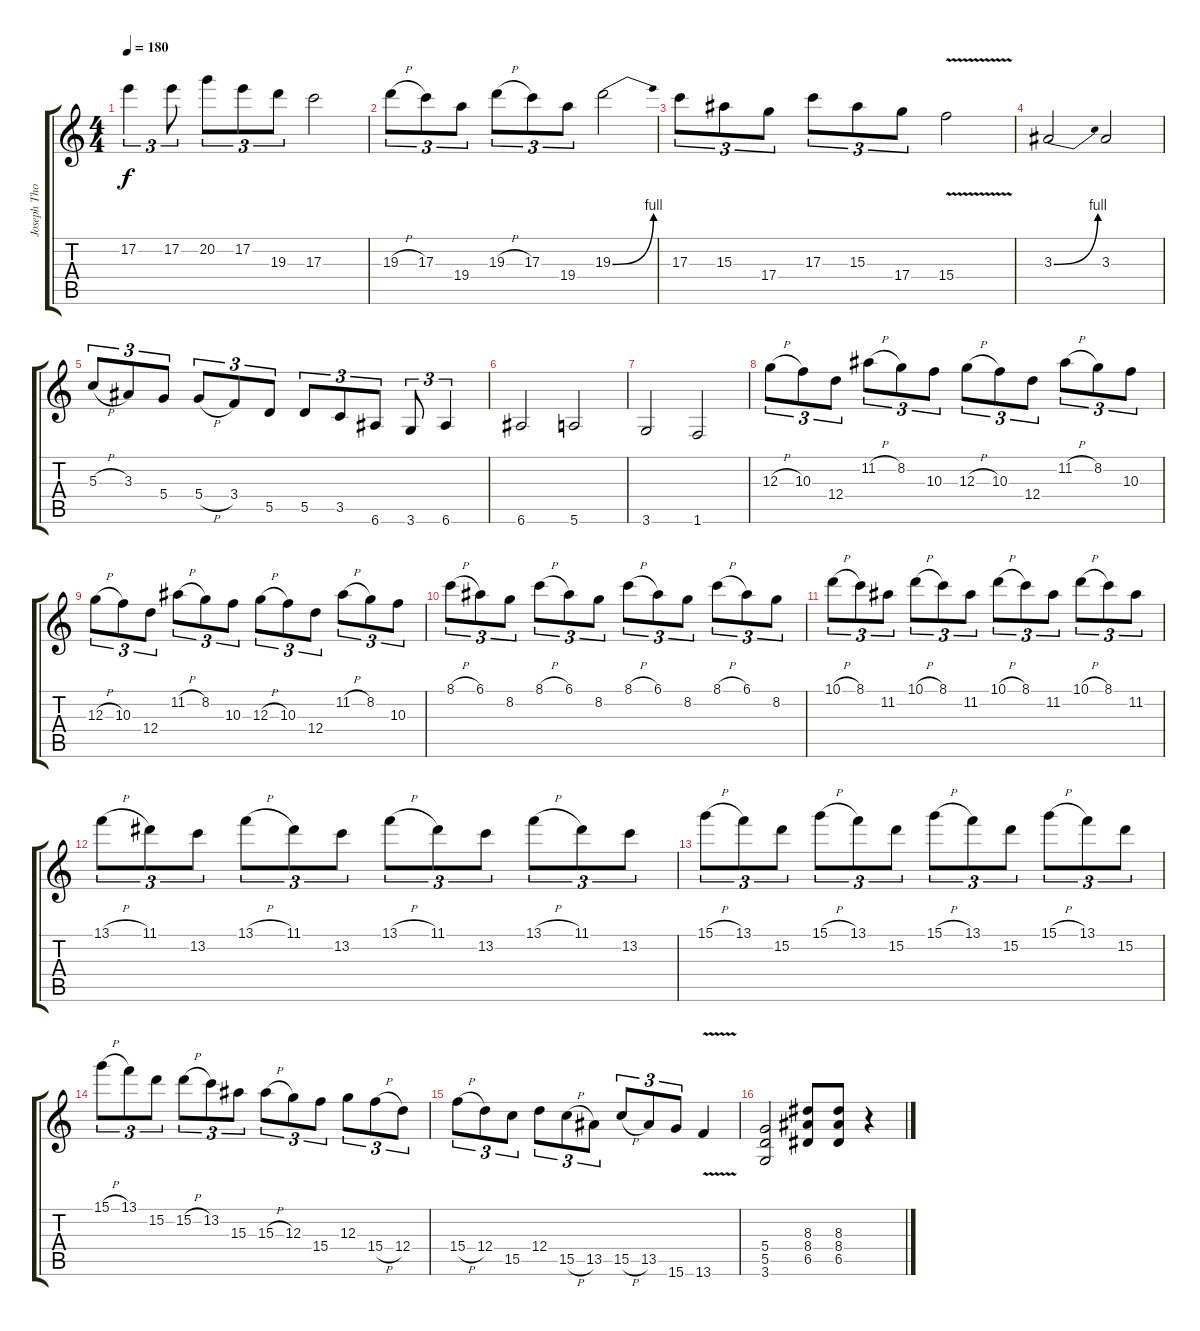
\track ("Joseph Tholl" "Joseph Tho") {instrument overdrivenguitar}
\staff {score tabs}
\tuning (E4 B3 G3 D3 A2 E2) {hide}
\ts (4 4)
\tempo 180
\clef g2
\ks c
17.2.4{tu (3 2) dy f} 17.2.8{tu (3 2)} 20.2.8{tu (3 2)} 17.2.8{tu (3 2)} 19.3.8{tu (3 2)} 17.3.2 |
19.3{h}.8{tu (3 2)} 17.3.8{tu (3 2)} 19.4.8{tu (3 2)} 19.3{h}.8{tu (3 2)} 17.3.8{tu (3 2)} 19.4.8{tu (3 2)} 19.3{be (bend 0 0 60 4)}.2 |
17.3.8{tu (3 2)} 15.3.8{tu (3 2)} 17.4.8{tu (3 2)} 17.3.8{tu (3 2)} 15.3.8{tu (3 2)} 17.4.8{tu (3 2)} 15.4{v}.2 |
3.3{be (bend 0 0 60 4)}.2 3.3.2 |
5.3{h}.8{tu (3 2)} 3.3.8{tu (3 2)} 5.4.8{tu (3 2)} 5.4{h}.8{tu (3 2)} 3.4.8{tu (3 2)} 5.5.8{tu (3 2)} 5.5.8{tu (3 2)} 3.5.8{tu (3 2)} 6.6.8{tu (3 2)} 3.6.8{tu (3 2)} 6.6.4{tu (3 2)} |
6.6.2 5.6.2 |
3.6.2 1.6.2 |
12.3{h}.8{tu (3 2)} 10.3.8{tu (3 2)} 12.4.8{tu (3 2)} 11.2{h}.8{tu (3 2)} 8.2.8{tu (3 2)} 10.3.8{tu (3 2)} 12.3{h}.8{tu (3 2)} 10.3.8{tu (3 2)} 12.4.8{tu (3 2)} 11.2{h}.8{tu (3 2)} 8.2.8{tu (3 2)} 10.3.8{tu (3 2)} |
12.3{h}.8{tu (3 2)} 10.3.8{tu (3 2)} 12.4.8{tu (3 2)} 11.2{h}.8{tu (3 2)} 8.2.8{tu (3 2)} 10.3.8{tu (3 2)} 12.3{h}.8{tu (3 2)} 10.3.8{tu (3 2)} 12.4.8{tu (3 2)} 11.2{h}.8{tu (3 2)} 8.2.8{tu (3 2)} 10.3.8{tu (3 2)} |
8.1{h}.8{tu (3 2)} 6.1.8{tu (3 2)} 8.2.8{tu (3 2)} 8.1{h}.8{tu (3 2)} 6.1.8{tu (3 2)} 8.2.8{tu (3 2)} 8.1{h}.8{tu (3 2)} 6.1.8{tu (3 2)} 8.2.8{tu (3 2)} 8.1{h}.8{tu (3 2)} 6.1.8{tu (3 2)} 8.2.8{tu (3 2)} |
10.1{h}.8{tu (3 2)} 8.1.8{tu (3 2)} 11.2.8{tu (3 2)} 10.1{h}.8{tu (3 2)} 8.1.8{tu (3 2)} 11.2.8{tu (3 2)} 10.1{h}.8{tu (3 2)} 8.1.8{tu (3 2)} 11.2.8{tu (3 2)} 10.1{h}.8{tu (3 2)} 8.1.8{tu (3 2)} 11.2.8{tu (3 2)} |
13.1{h}.8{tu (3 2)} 11.1.8{tu (3 2)} 13.2.8{tu (3 2)} 13.1{h}.8{tu (3 2)} 11.1.8{tu (3 2)} 13.2.8{tu (3 2)} 13.1{h}.8{tu (3 2)} 11.1.8{tu (3 2)} 13.2.8{tu (3 2)} 13.1{h}.8{tu (3 2)} 11.1.8{tu (3 2)} 13.2.8{tu (3 2)} |
15.1{h}.8{tu (3 2)} 13.1.8{tu (3 2)} 15.2.8{tu (3 2)} 15.1{h}.8{tu (3 2)} 13.1.8{tu (3 2)} 15.2.8{tu (3 2)} 15.1{h}.8{tu (3 2)} 13.1.8{tu (3 2)} 15.2.8{tu (3 2)} 15.1{h}.8{tu (3 2)} 13.1.8{tu (3 2)} 15.2.8{tu (3 2)} |
15.1{h}.8{tu (3 2)} 13.1.8{tu (3 2)} 15.2.8{tu (3 2)} 15.2{h}.8{tu (3 2)} 13.2.8{tu (3 2)} 15.3.8{tu (3 2)} 15.3{h}.8{tu (3 2)} 12.3.8{tu (3 2)} 15.4.8{tu (3 2)} 12.3.8{tu (3 2)} 15.4{h}.8{tu (3 2)} 12.4.8{tu (3 2)} |
15.4{h}.8{tu (3 2)} 12.4.8{tu (3 2)} 15.5.8{tu (3 2)} 12.4.8{tu (3 2)} 15.5{h}.8{tu (3 2)} 13.5.8{tu (3 2)} 15.5{h}.8{tu (3 2)} 13.5.8{tu (3 2)} 15.6.8{tu (3 2)} 13.6{v}.4 |
(5.4 5.5 3.6).2 (8.3 8.4 6.5).8 (8.3 8.4 6.5).8 r.4
